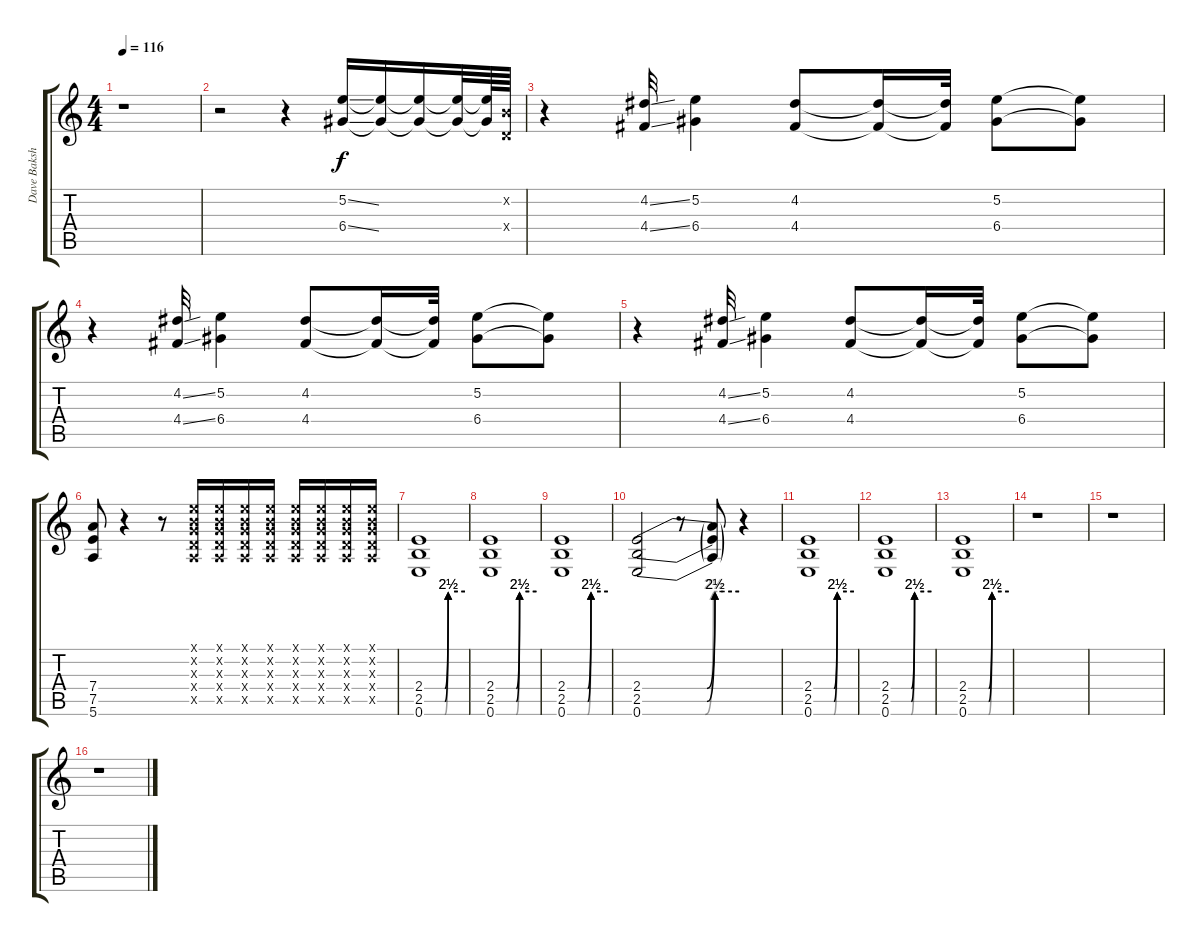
\track ("Dave Baksh (DAVE BROWNSOUND)" "Dave Baksh") {instrument overdrivenguitar}
\staff {score tabs}
\tuning (E4 B3 G3 D3 A2 E2) {hide}
\ts (4 4)
\tempo 116
\clef g2
\ks c
r.1{dy f} |
r.2 r.4 (5.2{ss} 6.4{ss}).16 (5.2{t} 6.4{t}).16 (5.2{t} 6.4{t}).16 (5.2{t} 6.4{t}).32 (5.2{t} 6.4{t}).64 (0.2{x} 0.4{x}).64 |
r.4 (4.2{ss} 4.4{ss}).32 (5.2 6.4).4 (4.2 4.4).8 (4.2{t} 4.4{t}).16 (4.2{t} 4.4{t}).32 (5.2 6.4).8 (5.2{t} 6.4{t}).8 |
r.4 (4.2{ss} 4.4{ss}).32 (5.2 6.4).4 (4.2 4.4).8 (4.2{t} 4.4{t}).16 (4.2{t} 4.4{t}).32 (5.2 6.4).8 (5.2{t} 6.4{t}).8 |
r.4 (4.2{ss} 4.4{ss}).32 (5.2 6.4).4 (4.2 4.4).8 (4.2{t} 4.4{t}).16 (4.2{t} 4.4{t}).32 (5.2 6.4).8 (5.2{t} 6.4{t}).8 |
(7.4 7.5 5.6).8 r.4 r.8 (0.1{x} 0.2{x} 0.3{x} 0.4{x} 0.5{x}).16 (0.1{x} 0.2{x} 0.3{x} 0.4{x} 0.5{x}).16 (0.1{x} 0.2{x} 0.3{x} 0.4{x} 0.5{x}).16 (0.1{x} 0.2{x} 0.3{x} 0.4{x} 0.5{x}).16 (0.1{x} 0.2{x} 0.3{x} 0.4{x} 0.5{x}).16 (0.1{x} 0.2{x} 0.3{x} 0.4{x} 0.5{x}).16 (0.1{x} 0.2{x} 0.3{x} 0.4{x} 0.5{x}).16 (0.1{x} 0.2{x} 0.3{x} 0.4{x} 0.5{x}).16 |
(2.4{be (custom 0 0 30 0 35 10 60 10)} 2.5{be (custom 0 0 30 0 35 10 60 10)} 0.6{be (custom 0 0 30 0 35 10 60 10)}).1 |
(2.4{be (custom 0 0 30 0 35 10 60 10)} 2.5{be (custom 0 0 30 0 35 10 60 10)} 0.6{be (custom 0 0 30 0 35 10 60 10)}).1 |
(2.4{be (custom 0 0 30 0 35 10 60 10)} 2.5{be (custom 0 0 30 0 35 10 60 10)} 0.6{be (custom 0 0 30 0 35 10 60 10)}).1 |
(2.4{be (custom 0 0 30 0 40 0 45 10 50 10 60 10)} 2.5{be (custom 0 0 30 0 40 0 45 10 51 10 60 10)} 0.6{be (custom 0 0 30 0 39 0 44 10 51 10 60 10)}).2 r.8 (2.4{t} 2.5{t} 0.6{t}).8 r.4 |
(2.4{be (custom 0 0 30 0 35 10 60 10)} 2.5{be (custom 0 0 30 0 35 10 60 10)} 0.6{be (custom 0 0 30 0 35 10 60 10)}).1 |
(2.4{be (custom 0 0 30 0 35 10 60 10)} 2.5{be (custom 0 0 30 0 35 10 60 10)} 0.6{be (custom 0 0 30 0 35 10 60 10)}).1 |
(2.4{be (custom 0 0 30 0 35 10 60 10)} 2.5{be (custom 0 0 30 0 35 10 60 10)} 0.6{be (custom 0 0 30 0 35 10 60 10)}).1 |
r.1 |
r.1 |
r.1
